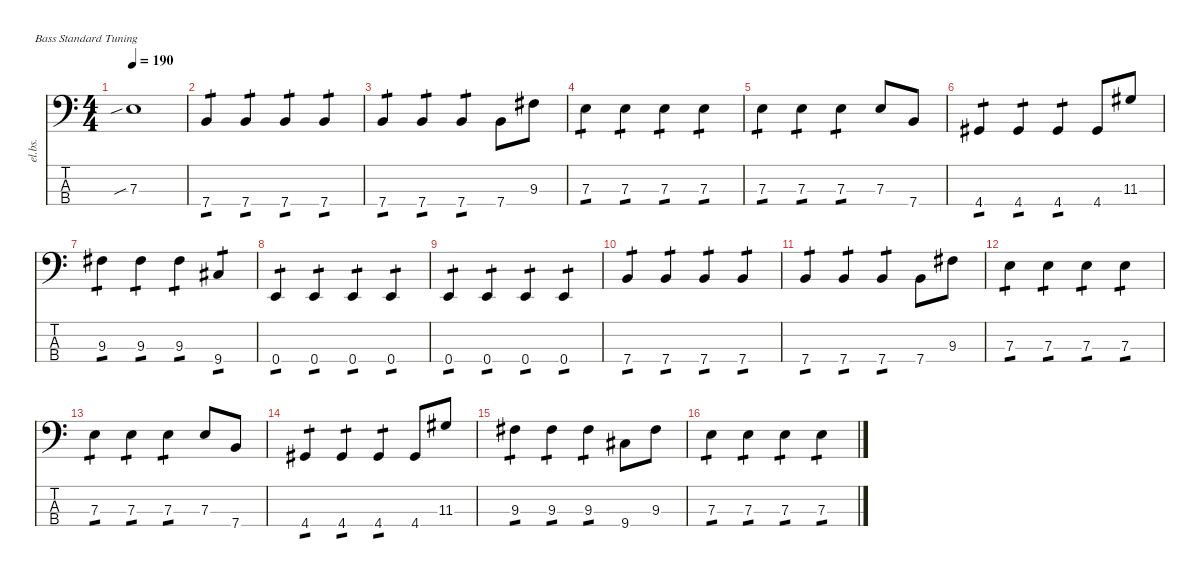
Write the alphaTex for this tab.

\defaultSystemsLayout 4
\hideDynamics
\bracketExtendMode nobrackets
\track ("Electric Bass" "el.bs.") {instrument electricbassfinger}
\staff {score tabs}
\tuning (G2 D2 A1 E1)
\ts (4 4)
\tempo 190
\clef f4
\ks c
7.3{sib}.1{dy mf} |
7.4.4{tp 1} 7.4.4{tp 1} 7.4.4{tp 1} 7.4.4{tp 1} |
7.4.4{tp 1} 7.4.4{tp 1} 7.4.4{tp 1} 7.4.8 9.3{acc #}.8 |
7.3.4{tp 1} 7.3.4{tp 1} 7.3.4{tp 1} 7.3.4{tp 1} |
7.3.4{tp 1} 7.3.4{tp 1} 7.3.4{tp 1} 7.3.8 7.4.8 |
4.4{acc #}.4{tp 1} 4.4{acc #}.4{tp 1} 4.4{acc #}.4{tp 1} 4.4{acc #}.8 11.3{acc #}.8 |
9.3{acc #}.4{tp 1} 9.3{acc #}.4{tp 1} 9.3{acc #}.4{tp 1} 9.4{acc #}.4{tp 1} |
0.4.4{tp 1} 0.4.4{tp 1} 0.4.4{tp 1} 0.4.4{tp 1} |
0.4.4{tp 1} 0.4.4{tp 1} 0.4.4{tp 1} 0.4.4{tp 1} |
7.4.4{tp 1} 7.4.4{tp 1} 7.4.4{tp 1} 7.4.4{tp 1} |
7.4.4{tp 1} 7.4.4{tp 1} 7.4.4{tp 1} 7.4.8 9.3{acc #}.8 |
7.3.4{tp 1} 7.3.4{tp 1} 7.3.4{tp 1} 7.3.4{tp 1} |
7.3.4{tp 1} 7.3.4{tp 1} 7.3.4{tp 1} 7.3.8 7.4.8 |
4.4{acc #}.4{tp 1} 4.4{acc #}.4{tp 1} 4.4{acc #}.4{tp 1} 4.4{acc #}.8 11.3{acc #}.8 |
9.3{acc #}.4{tp 1} 9.3{acc #}.4{tp 1} 9.3{acc #}.4{tp 1} 9.4{acc #}.8 9.3{acc #}.8 |
7.3.4{tp 1} 7.3.4{tp 1} 7.3.4{tp 1} 7.3.4{tp 1}
